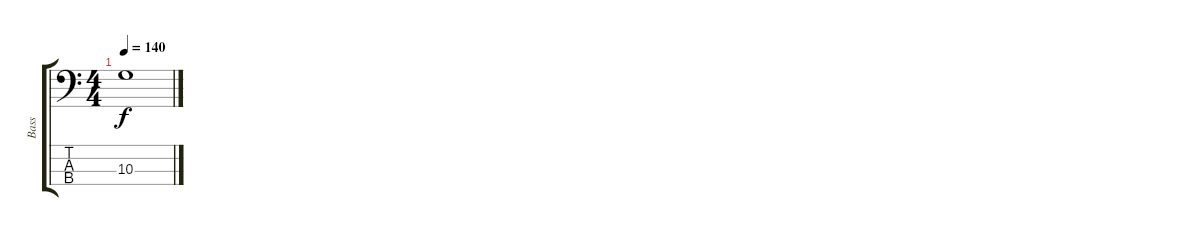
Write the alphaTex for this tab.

\track ("Bass" "Bass") {instrument electricbasspick}
\staff {score tabs}
\tuning (G2 D2 A1 E1) {hide}
\ts (4 4)
\tempo 140
\clef f4
\ks c
10.3.1{dy f}
